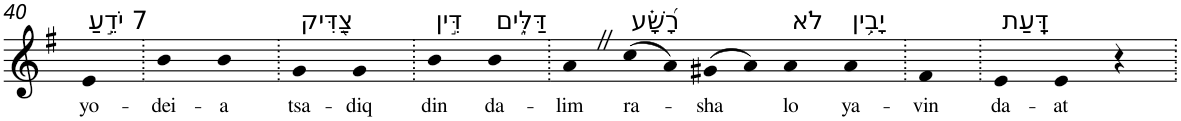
**kern	**text
*part1	*part1
*staff1	*staff1
*I"Piano	*
*I'Pno	*
!!LO:PB:g=z
*clefG2	*
*k[f#]	*
*G:	*
=40	=40
!LO:TX:a:t=7 יֹדֵ֣עַ	!
!	!LO:LY:b
4e	yo-
=41.	=41.
!	!LO:LY:b
4b	-dei-
!	!LO:LY:b
4b	-a
=42.	=42.
!LO:TX:a:t=צַ֭דִּיק	!
!	!LO:LY:b
4g	tsa-
!	!LO:LY:b
4g	-diq
=43.	=43.
!LO:TX:a:t=דִּ֣ין	!
!	!LO:LY:b
4b	din
!LO:TX:a:t=דַּלִּ֑ים	!
!	!LO:LY:b
4b	da-
=44.	=44.
!	!LO:LY:b
4aZ	-lim
!LO:TX:a:t=רָ֝שָׁ֗ע	!
!	!LO:LY:b
(>8cc	ra-
8a)	.
!	!LO:LY:b
(>8g#X	-sha
8a)	.
!LO:TX:a:t=לֹא	!
!	!LO:LY:b
4a	lo
!LO:TX:a:t=יָבִ֥ין	!
!	!LO:LY:b
4a	ya-
=45.	=45.
!	!LO:LY:b
4f#	-vin
=46.	=46.
!LO:TX:a:t=דָּֽעַת	!
!	!LO:LY:b
4e	da-
!	!LO:LY:b
4e	-at
4r	.
=.	=.
*-	*-
